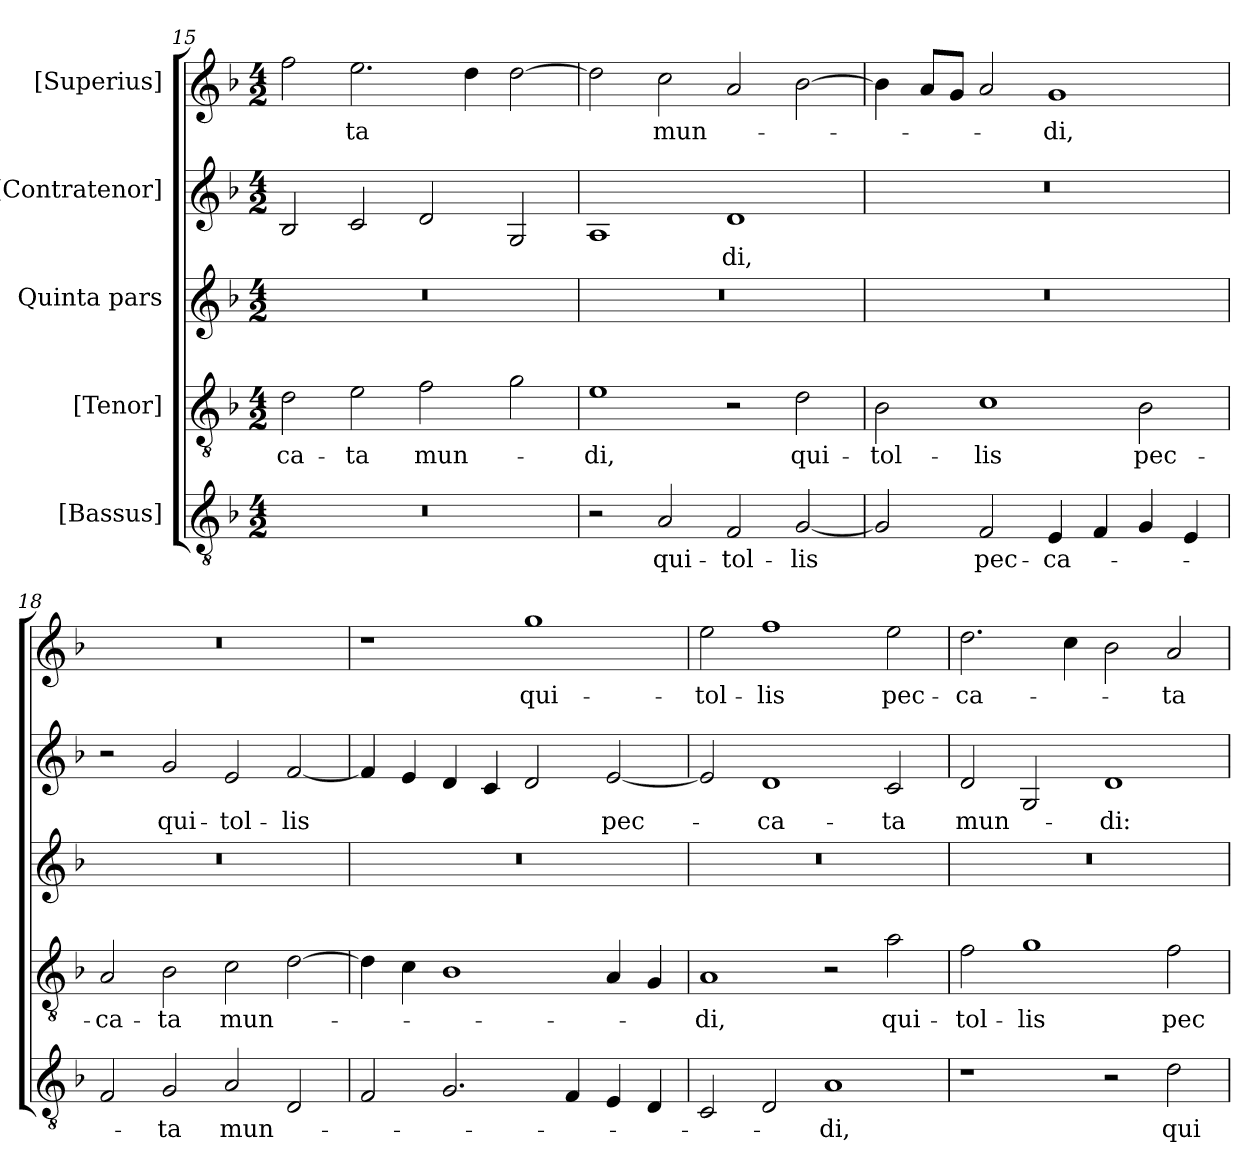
**kern	**text	**kern	**text	**kern	**kern	**text	**kern	**text
*part5	*part5	*part4	*part4	*part3	*part2	*part2	*part1	*part1
*staff5	*staff5	*staff4	*staff4	*staff3	*staff2	*staff2	*staff1	*staff1
*I"[Bassus]	*	*I"[Tenor]	*	*I"Quinta pars	*I"[Contratenor]	*	*I"[Superius]	*
*clefGv2	*	*clefGv2	*	*clefG2	*clefG2	*	*clefG2	*
*k[b-]	*	*k[b-]	*	*k[b-]	*k[b-]	*	*k[b-]	*
*M4/2	*	*M4/2	*	*M4/2	*M4/2	*	*M4/2	*
=15	=15	=15	=15	=15	=15	=15	=15	=15
0r	.	2d\	-ca-	0r	2B-/	.	2ff\	.
.	.	2e\	-ta	.	2c/	.	2.ee\	-ta
.	.	2f\	mun-	.	2d/	.	.	.
.	.	.	.	.	.	.	4dd\	.
.	.	2g\	.	.	2G/	.	[2dd\	.
=16	=16	=16	=16	=16	=16	=16	=16	=16
2r	.	1e\	-di,	0r	1A/	.	2dd\]	.
2A/	qui-	.	.	.	.	.	2cc\	mun-
2F/	tol-	2r	.	.	1d/	-di,	2a/	.
[2G/	-lis	2d\	qui-	.	.	.	[2b-\	.
=17	=17	=17	=17	=17	=17	=17	=17	=17
2G/]	.	2B-\	tol-	0r	0r	.	4b-\]	.
.	.	.	.	.	.	.	8a/L	.
.	.	.	.	.	.	.	8g/J	.
2F/	pec-	1c\	-lis	.	.	.	2a/	.
4E/	-ca-	.	.	.	.	.	1g/	-di,
4F/	.	.	.	.	.	.	.	.
4G/	.	2B-\	pec-	.	.	.	.	.
4E/	.	.	.	.	.	.	.	.
=18	=18	=18	=18	=18	=18	=18	=18	=18
2F/	.	2A/	-ca-	0r	2r	.	0r	.
2G/	-ta	2B-\	-ta	.	2g/	qui-	.	.
2A/	mun-	2c\	mun-	.	2e/	tol-	.	.
2D/	.	[2d\	.	.	[2f/	-lis	.	.
=19	=19	=19	=19	=19	=19	=19	=19	=19
2F/	.	4d\]	.	0r	4f/]	.	1r	.
.	.	4c\	.	.	4e/	.	.	.
2.G/	.	1B-\	.	.	4d/	.	.	.
.	.	.	.	.	4c/	.	.	.
.	.	.	.	.	2d/	.	1gg\	qui-
4F/	.	.	.	.	.	.	.	.
4E/	.	4A/	.	.	[2e/	pec-	.	.
4D/	.	4G/	.	.	.	.	.	.
=20	=20	=20	=20	=20	=20	=20	=20	=20
2C/	.	1A/	-di,	0r	2e/]	.	2ee\	tol-
2D/	.	.	.	.	1d/	-ca-	1ff\	-lis
1A/	-di,	2r	.	.	.	.	.	.
.	.	2a\	qui-	.	2c/	-ta	2ee\	pec-
=21	=21	=21	=21	=21	=21	=21	=21	=21
1r	.	2f\	tol-	0r	2d/	mun-	2.dd\	-ca-
.	.	1g\	-lis	.	2G/	.	.	.
.	.	.	.	.	.	.	4cc\	.
2r	.	.	.	.	1d/	-di:	2b-\	.
2d\	qui-	2f\	pec-	.	.	.	2a/	-ta
=	=	=	=	=	=	=	=	=
*-	*-	*-	*-	*-	*-	*-	*-	*-
